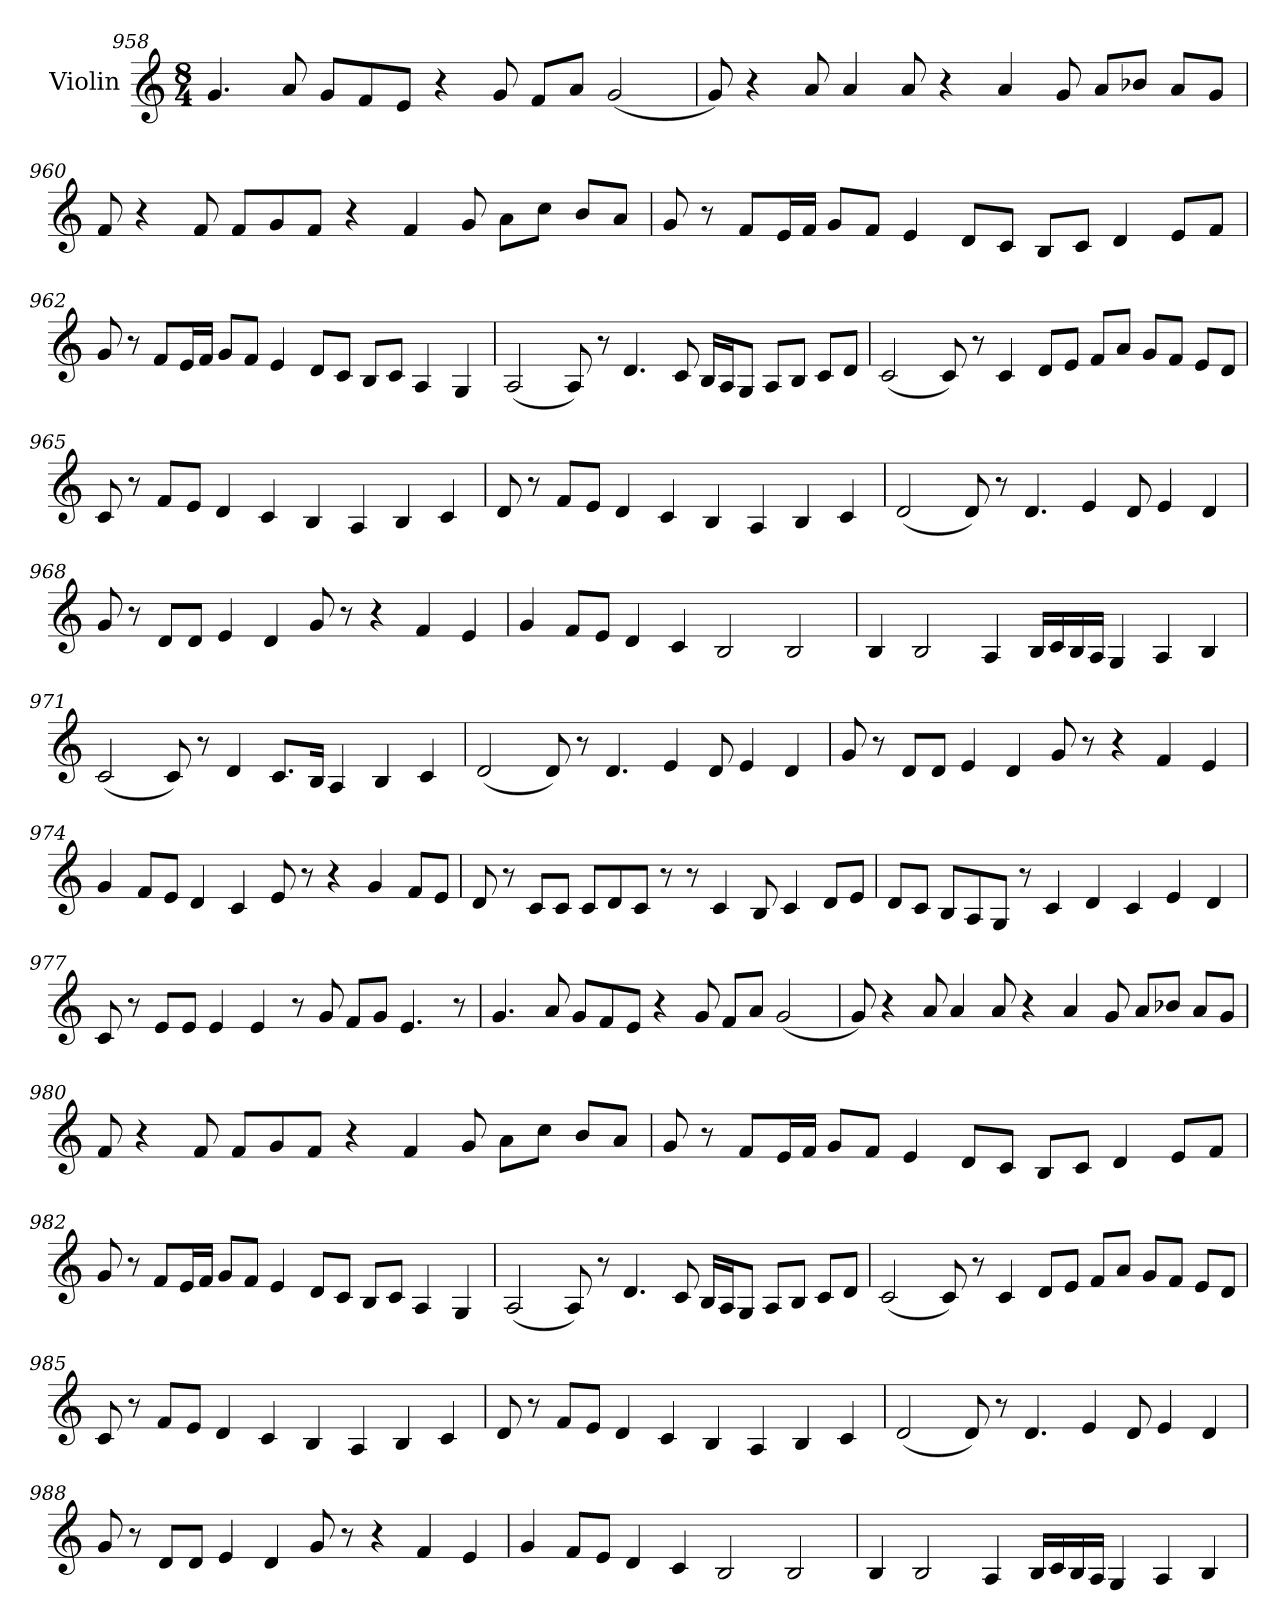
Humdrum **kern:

**kern
*part1
*staff1
*I"Violin
*clefG2
*k[]
*M8/4
=958
4.g/
8a/
8g/L
8f/
8e/J
4r
8g/
8f/L
8a/J
(<2g/
!!LO:PB:g=z
=959
8g/)
4r
8a/
4a/
8a/
4r
4a/
8g/
8a/L
8b-X/J
8a/L
8g/J
!!LO:LB:g=z
=960
8f/
4r
8f/
8f/L
8g/
8f/J
4r
4f/
8g/
8a\L
8cc\J
8b/L
8a/J
=961
8g/
8r
8f/L
16e/L
16f/JJ
8g/L
8f/J
4e/
8d/L
8c/J
8B/L
8c/J
4d/
8e/L
8f/J
!!LO:LB:g=z
=962
8g/
8r
8f/L
16e/L
16f/JJ
8g/L
8f/J
4e/
8d/L
8c/J
8B/L
8c/J
4A/
4G/
=963
(<2A/
8A/)
8r
4.d/
8c/
16B/LL
16A/J
8G/J
8A/L
8B/J
8c/L
8d/J
!!LO:LB:g=z
=964
(<2c/
8c/)
8r
4c/
8d/L
8e/J
8f/L
8a/J
8g/L
8f/J
8e/L
8d/J
=965
8c/
8r
8f/L
8e/J
4d/
4c/
4B/
4A/
4B/
4c/
!!LO:LB:g=z
=966
8d/
8r
8f/L
8e/J
4d/
4c/
4B/
4A/
4B/
4c/
=967
(<2d/
8d/)
8r
4.d/
4e/
8d/
4e/
4d/
=968
8g/
8r
8d/L
8d/J
4e/
4d/
8g/
8r
4r
4f/
4e/
!!LO:LB:g=z
=969
4g/
8f/L
8e/J
4d/
4c/
2B/
2B/
=970
4B/
2B/
4A/
16B/LL
16c/
16B/
16A/JJ
4G/
4A/
4B/
=971
(<2c/
8c/)
8r
4d/
8.c/L
16B/Jk
4A/
4B/
4c/
!!LO:LB:g=z
=972
(<2d/
8d/)
8r
4.d/
4e/
8d/
4e/
4d/
=973
8g/
8r
8d/L
8d/J
4e/
4d/
8g/
8r
4r
4f/
4e/
!!LO:LB:g=z
=974
4g/
8f/L
8e/J
4d/
4c/
8e/
8r
4r
4g/
8f/L
8e/J
=975
8d/
8r
8c/L
8c/J
8c/L
8d/
8c/J
8r
8r
4c/
8B/
4c/
8d/L
8e/J
!!LO:PB:g=z
=976
8d/L
8c/J
8B/L
8A/
8G/J
8r
4c/
4d/
4c/
4e/
4d/
=977
8c/
8r
8e/L
8e/J
4e/
4e/
8r
8g/
8f/L
8g/J
4.e/
8r
!!LO:LB:g=z
=978
4.g/
8a/
8g/L
8f/
8e/J
4r
8g/
8f/L
8a/J
(<2g/
=979
8g/)
4r
8a/
4a/
8a/
4r
4a/
8g/
8a/L
8b-X/J
8a/L
8g/J
!!LO:LB:g=z
=980
8f/
4r
8f/
8f/L
8g/
8f/J
4r
4f/
8g/
8a\L
8cc\J
8b/L
8a/J
=981
8g/
8r
8f/L
16e/L
16f/JJ
8g/L
8f/J
4e/
8d/L
8c/J
8B/L
8c/J
4d/
8e/L
8f/J
!!LO:LB:g=z
=982
8g/
8r
8f/L
16e/L
16f/JJ
8g/L
8f/J
4e/
8d/L
8c/J
8B/L
8c/J
4A/
4G/
=983
(<2A/
8A/)
8r
4.d/
8c/
16B/LL
16A/J
8G/J
8A/L
8B/J
8c/L
8d/J
!!LO:LB:g=z
=984
(<2c/
8c/)
8r
4c/
8d/L
8e/J
8f/L
8a/J
8g/L
8f/J
8e/L
8d/J
=985
8c/
8r
8f/L
8e/J
4d/
4c/
4B/
4A/
4B/
4c/
!!LO:LB:g=z
=986
8d/
8r
8f/L
8e/J
4d/
4c/
4B/
4A/
4B/
4c/
=987
(<2d/
8d/)
8r
4.d/
4e/
8d/
4e/
4d/
=988
8g/
8r
8d/L
8d/J
4e/
4d/
8g/
8r
4r
4f/
4e/
!!LO:LB:g=z
=989
4g/
8f/L
8e/J
4d/
4c/
2B/
2B/
=990
4B/
2B/
4A/
16B/LL
16c/
16B/
16A/JJ
4G/
4A/
4B/
=
*-
